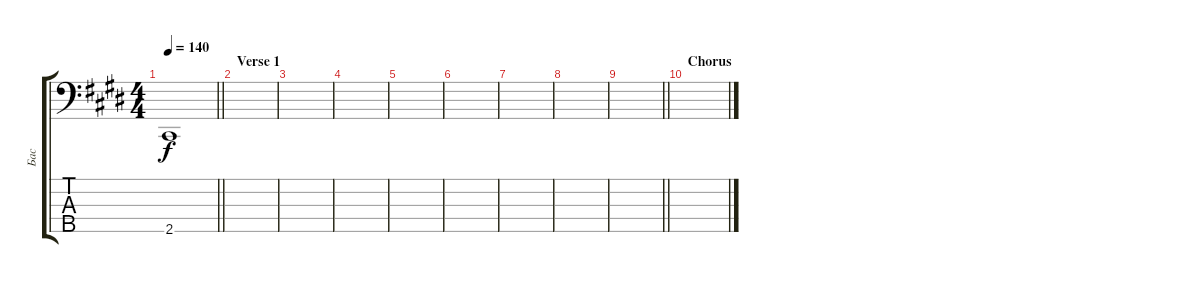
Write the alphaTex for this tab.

\track ("Бас" "Бас") {instrument electricbassfinger}
\staff {score tabs}
\tuning (G2 D2 A1 E1 B0) {hide}
\ts (4 4)
\tempo 140
\clef f4
\barLineRight lightlight
\ks c#minor
2.5{t}.1{dy f} |
\section ("" "Verse 1")
|
|
|
|
|
|
|
\barLineRight lightlight
|
\section ("" "Chorus")
